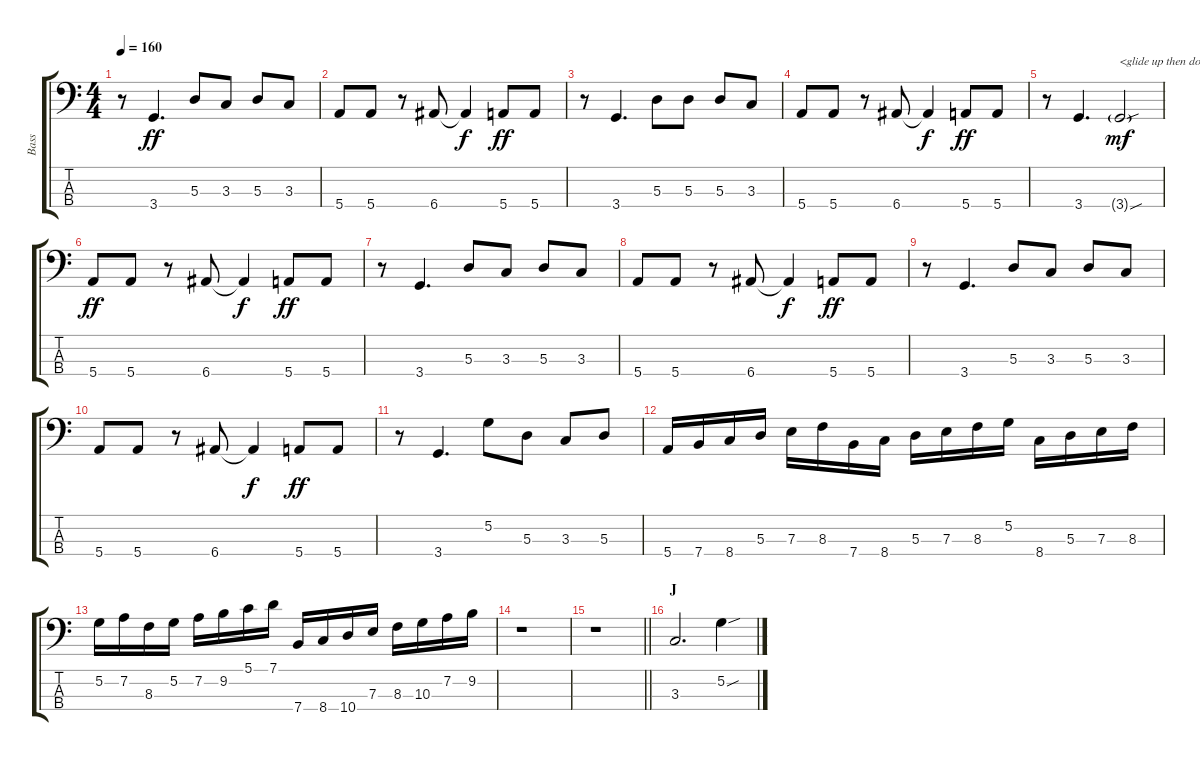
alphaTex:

\track ("Bass" "Bass") {instrument electricbasspick}
\staff {score tabs}
\tuning (G2 D2 A1 E1) {hide}
\ts (4 4)
\tempo 160
\clef f4
\ks c
r.8{dy ff} 3.4.4{d} 5.3.8 3.3.8 5.3.8 3.3.8 |
5.4.8 5.4.8 r.8 6.4.8 6.4{t}.4{dy f} 5.4.8{dy ff} 5.4.8 |
r.8 3.4.4{d} 5.3.8 5.3.8 5.3.8 3.3.8 |
5.4.8 5.4.8 r.8 6.4.8 6.4{t}.4{dy f} 5.4.8{dy ff} 5.4.8 |
r.8 3.4.4{d} 3.4{sou g}.2{txt "<glide up then down>" dy mf} |
5.4.8{dy ff} 5.4.8 r.8 6.4.8 6.4{t}.4{dy f} 5.4.8{dy ff} 5.4.8 |
r.8 3.4.4{d} 5.3.8 3.3.8 5.3.8 3.3.8 |
5.4.8 5.4.8 r.8 6.4.8 6.4{t}.4{dy f} 5.4.8{dy ff} 5.4.8 |
r.8 3.4.4{d} 5.3.8 3.3.8 5.3.8 3.3.8 |
5.4.8 5.4.8 r.8 6.4.8 6.4{t}.4{dy f} 5.4.8{dy ff} 5.4.8 |
r.8 3.4.4{d} 5.2.8 5.3.8 3.3.8 5.3.8 |
5.4.16 7.4.16 8.4.16 5.3.16 7.3.16 8.3.16 7.4.16 8.4.16 5.3.16 7.3.16 8.3.16 5.2.16 8.4.16 5.3.16 7.3.16 8.3.16 |
5.2.16 7.2.16 8.3.16 5.2.16 7.2.16 9.2.16 5.1.16 7.1.16 7.4.16 8.4.16 10.4.16 7.3.16 8.3.16 10.3.16 7.2.16 9.2.16 |
r.1 |
\barLineRight lightlight
r.1 |
\section ("" "J")
3.3.2{d} 5.2{sou}.4
